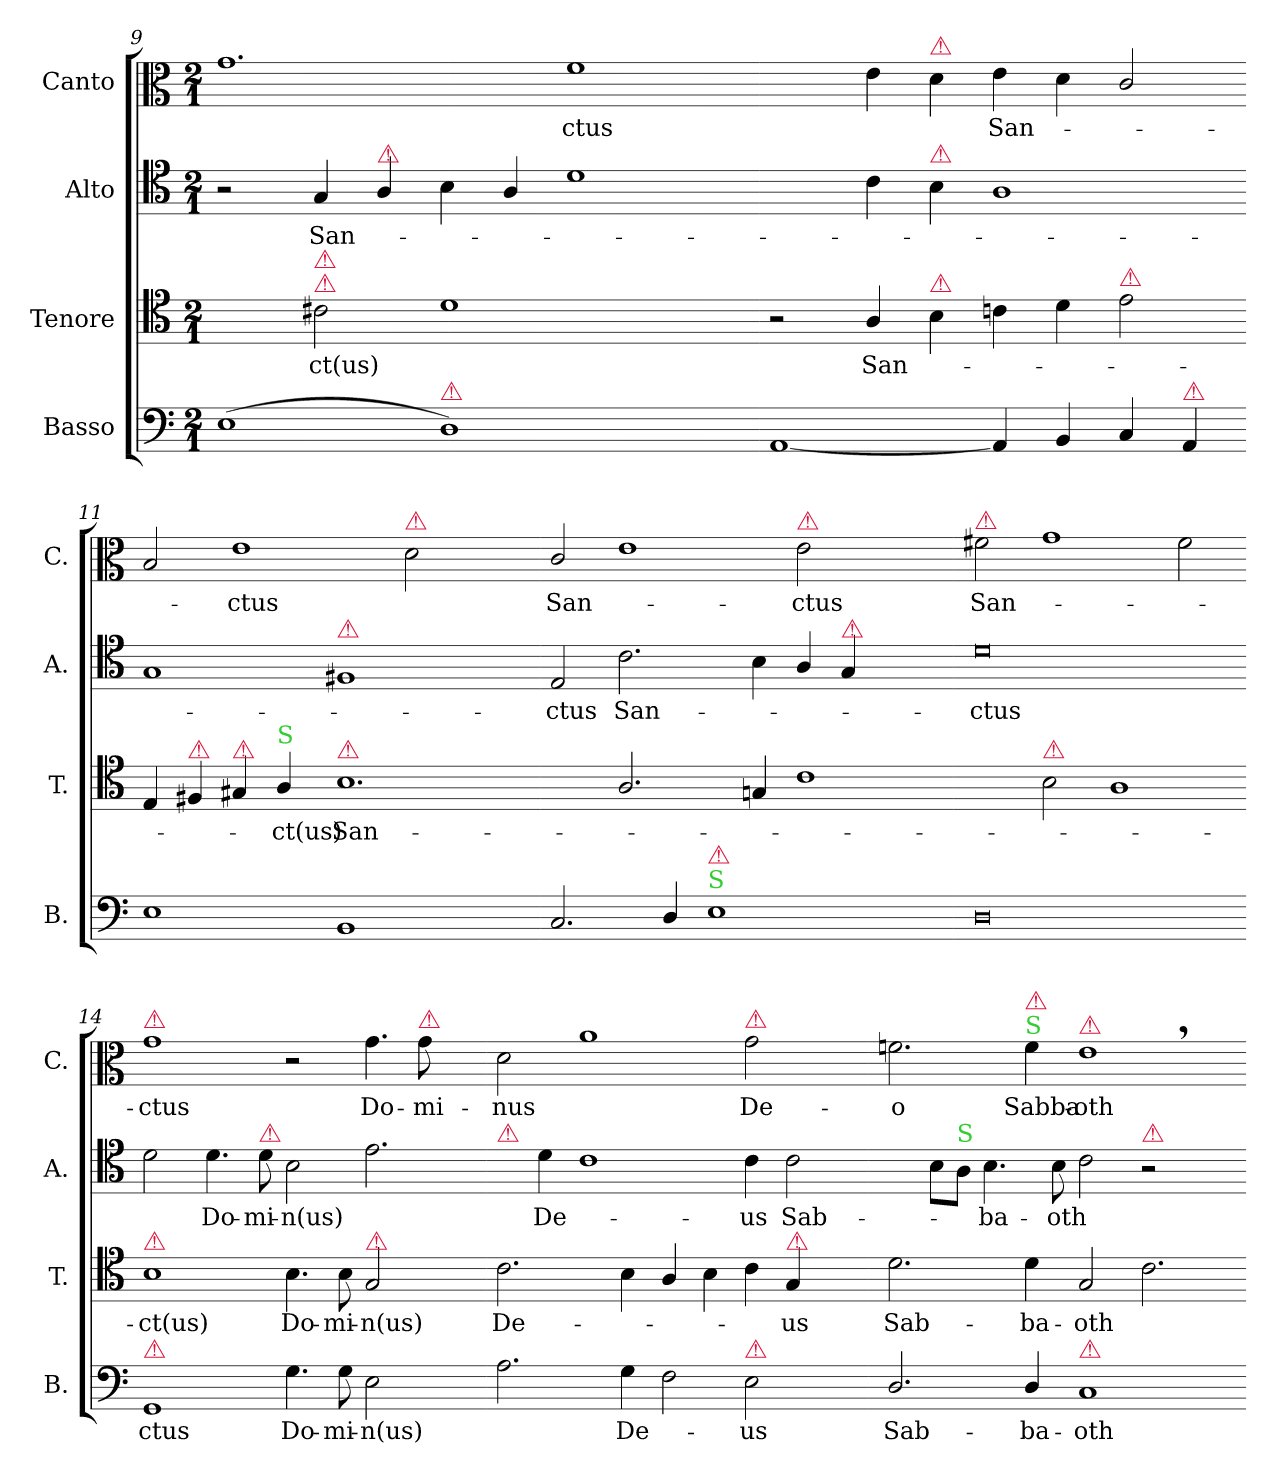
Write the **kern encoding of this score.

**kern	**text	**kern	**text	**kern	**text	**kern	**text
*part4	*part4	*part3	*part3	*part2	*part2	*part1	*part1
*staff4	*staff4	*staff3	*staff3	*staff2	*staff2	*staff1	*staff1
*I"Basso	*	*I"Tenore	*	*I"Alto	*	*I"Canto	*
*I'B.	*	*I'T.	*	*I'A.	*	*I'C.	*
*clefF4	*	*clefC4	*	*clefC4	*	*clefC3	*
*k[]	*	*k[]	*	*k[]	*	*k[]	*
*M2/1	*	*M2/1	*	*M2/1	*	*M2/1	*
=9	=9	=9	=9	=9	=9	=9	=9
(1E\	.	2ryy	.	2r	.	1.g\	.
!	!	!LO:TX:a:color=crimson:t=⚠	!	!	!	!	!
!	!	!LO:TX:a:color=crimson:t=⚠	!	!	!	!	!
!	!	!	!	!	!LO:LY:i	!	!
.	.	2c#X\	-ct(us)	4G/	San-	.	.
!	!	!	!	!LO:TX:a:color=crimson:t=⚠	!	!	!
.	.	.	.	4A/	.	.	.
!LO:TX:a:color=crimson:t=⚠	!	!	!	!	!	!	!
1D\)	.	1d\	.	4B\	.	.	.
.	.	.	.	4A/	.	.	.
.	.	.	.	1d\	.	1f\	-ctus
2ryy	.	2ryy	.	.	.	.	.
=10-	=10-	=10-	=10-	=10-	=10-	=10-	=10-
[1AA/	.	2r	.	2ryy	.	2ryy	.
!	!	!	!LO:LY:i	!	!	!	!
.	.	4A/	San-	4c\	.	4e\	.
!	!	!	!	!	!	!LO:TX:a:color=crimson:t=⚠	!
!	!	!	!	!LO:TX:a:color=crimson:t=⚠	!	!	!
!	!	!LO:TX:a:color=crimson:t=⚠	!	!	!	!	!
.	.	4B\	.	4B\	.	4d\	.
!	!	!	!	!	!	!	!LO:LY:i
4AA/]	.	4cn\	.	1A\	.	4e\	San-
4BB/	.	4d\	.	.	.	4d\	.
!	!	!LO:TX:a:color=crimson:t=⚠	!	!	!	!	!
4C/	.	2e\	.	.	.	2c/	.
!LO:TX:a:color=crimson:t=⚠	!	!	!	!	!	!	!
4AA/	.	.	.	.	.	.	.
=11-	=11-	=11-	=11-	=11-	=11-	=11-	=11-
1E\	.	4E/	.	1G/	.	2B/	.
!	!	!LO:TX:a:color=crimson:t=⚠	!	!	!	!	!
.	.	4F#X/	.	.	.	.	.
!	!	!LO:TX:a:color=crimson:t=⚠	!	!	!	!	!
!	!	!	!	!	!	!	!LO:LY:i
.	.	4G#X/	.	.	.	1e\	-ctus
!	!	!LO:TX:a:color=limegreen:t=S	!	!	!	!	!
!	!	!	!LO:LY:i	!	!	!	!
.	.	4A/	-ct(us)	.	.	.	.
!	!	!	!	!LO:TX:a:color=crimson:t=⚠	!	!	!
!	!	!LO:TX:a:color=crimson:t=⚠	!	!	!	!	!
!	!	!	!LO:LY:i	!	!	!	!
1BB/	.	1.B\	San-	1F#X/	.	.	.
!	!	!	!	!	!	!LO:TX:a:color=crimson:t=⚠	!
.	.	.	.	.	.	2d\	.
2ryy	.	.	.	2ryy	.	2ryy	.
=12-	=12-	=12-	=12-	=12-	=12-	=12-	=12-
!	!	!	!	!	!LO:LY:i	!	!LO:LY:i
2.C/	.	2ryy	.	2E/	-ctus	2c/	San-
.	.	2.A/	.	2.c\	San-	1e\	.
4D/	.	.	.	.	.	.	.
!LO:TX:a:color=limegreen:t=S	!	!	!	!	!	!	!
!LO:TX:a:color=crimson:t=⚠	!	!	!	!	!	!	!
1E\	.	.	.	.	.	.	.
.	.	4Gn/	.	4B\	.	.	.
!	!	!	!	!	!	!LO:TX:a:color=crimson:t=⚠	!
!	!	!	!	!	!	!	!LO:LY:i
.	.	1c\	.	4A/	.	2e\	-ctus
!	!	!	!	!LO:TX:a:color=crimson:t=⚠	!	!	!
.	.	.	.	4G/	.	.	.
2ryy	.	.	.	2ryy	.	2ryy	.
=13-	=13-	=13-	=13-	=13-	=13-	=13-	=13-
!	!	!	!	!	!	!LO:TX:a:color=crimson:t=⚠	!
!	!	!	!	!	!	!	!LO:LY:i
0D\	.	2ryy	.	0d\	-ctus	2f#X\	San-
!	!	!LO:TX:a:color=crimson:t=⚠	!	!	!	!	!
.	.	2B\	.	.	.	1g\	.
.	.	1A\	.	.	.	.	.
.	.	.	.	.	.	2f#\	.
=14-	=14-	=14-	=14-	=14-	=14-	=14-	=14-
!	!	!	!	!	!	!LO:TX:a:color=crimson:t=⚠	!
!	!	!LO:TX:a:color=crimson:t=⚠	!	!	!	!	!
!LO:TX:a:color=crimson:t=⚠	!	!	!	!	!	!	!
!	!	!	!LO:LY:i	!	!	!	!LO:LY:i
1GG/	-ctus	1B\	-ct(us)	2d\	.	1g\	-ctus
.	.	.	.	4.d\	Do-	.	.
!	!	!	!	!LO:TX:a:color=crimson:t=⚠	!	!	!
.	.	.	.	8d\	-mi-	.	.
4.G\	Do-	4.B\	Do-	2B\	-n(us)	2r	.
8G\	-mi-	8B\	-mi-	.	.	.	.
!	!	!LO:TX:a:color=crimson:t=⚠	!	!	!	!	!
2E\	-n(us)	2G/	-n(us)	2.e\	.	4.g\	Do-
!	!	!	!	!	!	!LO:TX:a:color=crimson:t=⚠	!
.	.	.	.	.	.	8g\	-mi-
4ryy	.	4ryy	.	.	.	4ryy	.
=15-	=15-	=15-	=15-	=15-	=15-	=15-	=15-
!	!	!	!	!LO:TX:a:color=crimson:t=⚠	!	!	!
2.A\	.	2.c\	De-	4ryy	.	2d\	-nus
.	.	.	.	4d\	De-	.	.
.	.	.	.	1c\	.	1a\	.
4G\	De-	4B\	.	.	.	.	.
2F\	.	4A/	.	.	.	.	.
.	.	4B\	.	.	.	.	.
!	!	!	!	!	!	!LO:TX:a:color=crimson:t=⚠	!
!LO:TX:a:color=crimson:t=⚠	!	!	!	!	!	!	!
2E\	-us	4c\	.	4c\	-us	2g\	De-
!	!	!LO:TX:a:color=crimson:t=⚠	!	!	!	!	!
.	.	4G/	-us	2c\	Sab-	.	.
4ryy	.	4ryy	.	.	.	4ryy	.
=16-	=16-	=16-	=16-	=16-	=16-	=16-	=16-
2.D/	Sab-	2.d\	Sab-	4ryy	.	2.fn\	-o
.	.	.	.	8B\L	.	.	.
!	!	!	!	!LO:TX:a:color=limegreen:t=S	!	!	!
.	.	.	.	8A\J	.	.	.
.	.	.	.	4.B\	-ba-	.	.
!	!	!	!	!	!	!LO:TX:a:color=limegreen:t=S	!
!	!	!	!	!	!	!LO:TX:a:color=crimson:t=⚠	!
4D/	-ba-	4d\	-ba-	.	.	4f\	Sabba-
.	.	.	.	8B\	-oth	.	.
!	!	!	!	!	!	!LO:TX:a:color=crimson:t=⚠	!
!LO:TX:a:color=crimson:t=⚠	!	!	!	!	!	!	!
1C/	-oth	2G/	-oth	2c\	.	1e,\	-oth
!	!	!	!	!LO:TX:a:color=crimson:t=⚠	!	!	!
.	.	2.c\	.	2r	.	.	.
4ryy	.	.	.	4ryy	.	4ryy	.
=-	=-	=-	=-	=-	=-	=-	=-
*-	*-	*-	*-	*-	*-	*-	*-
